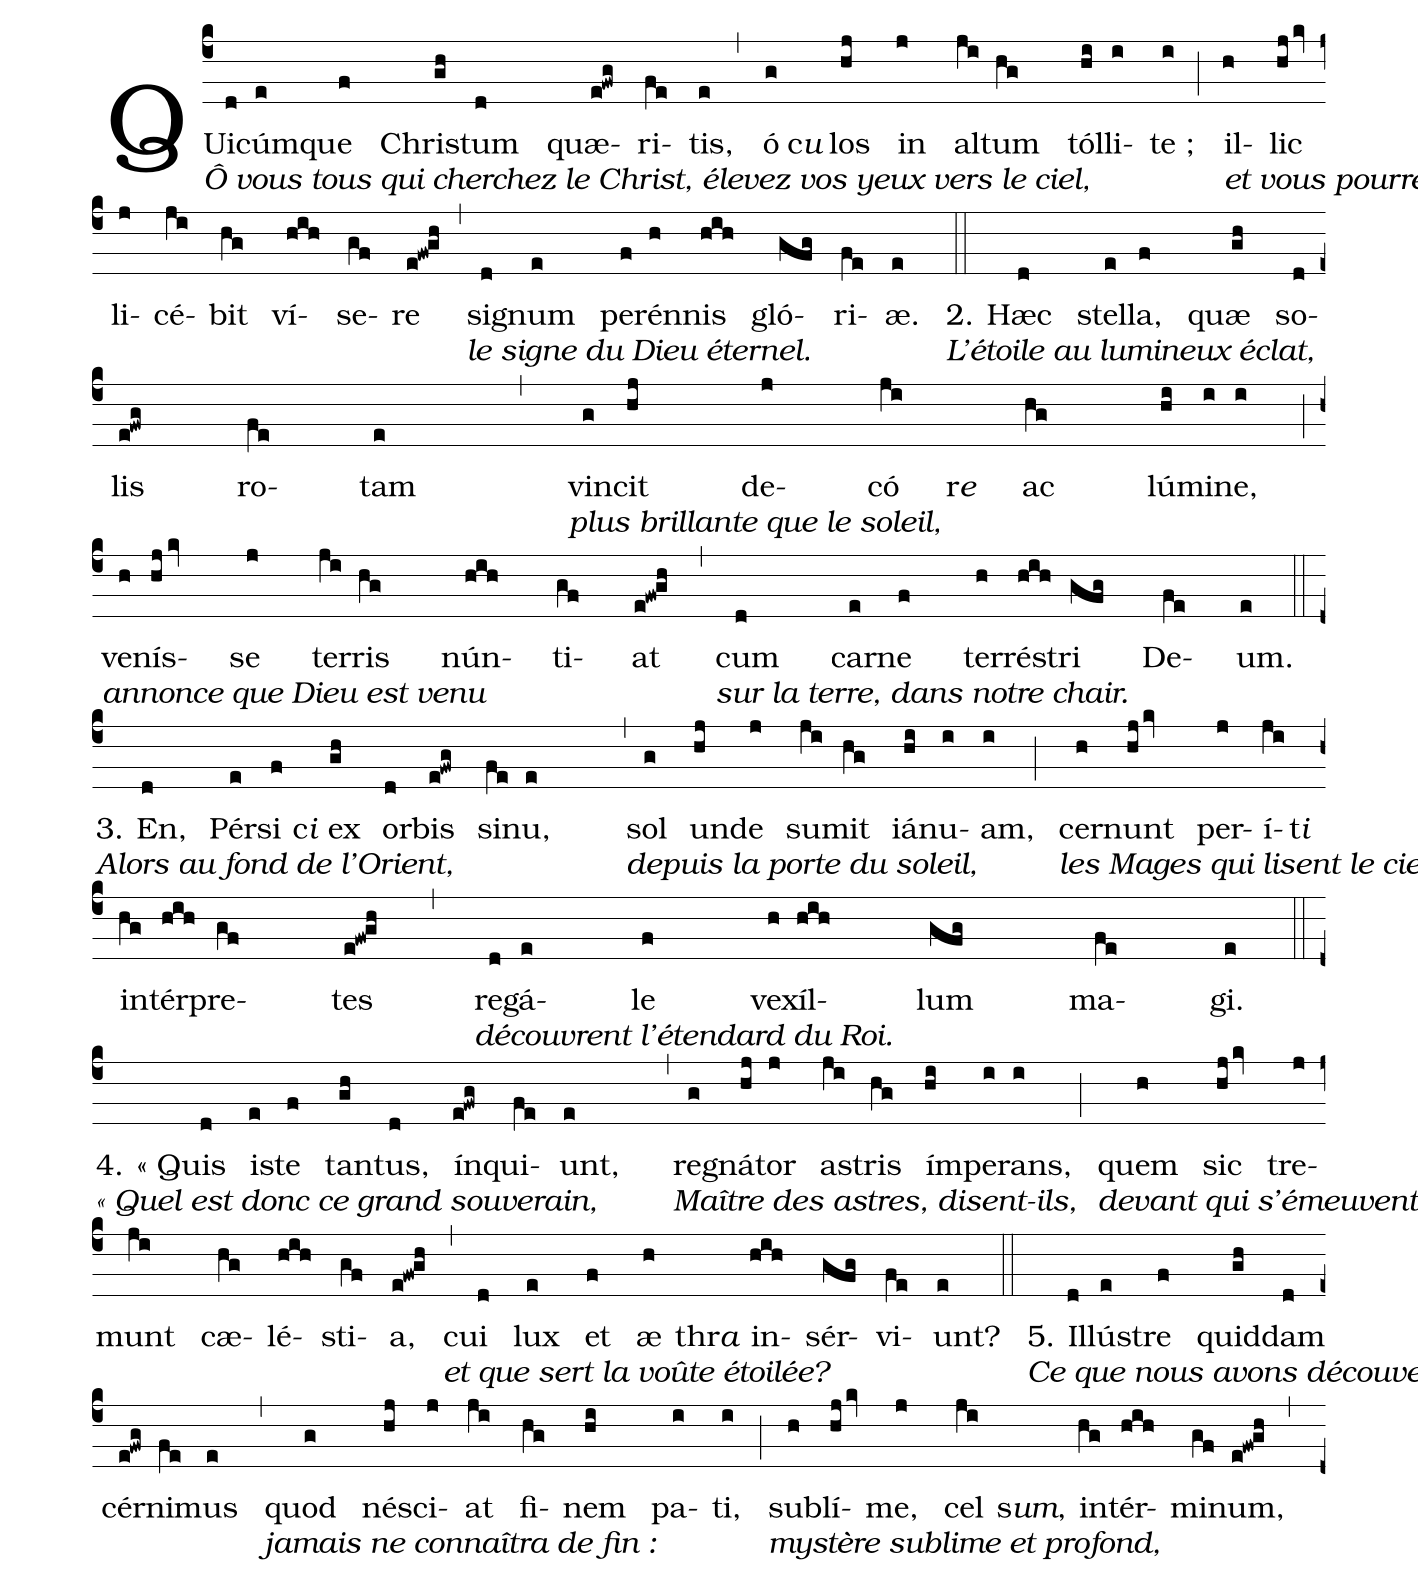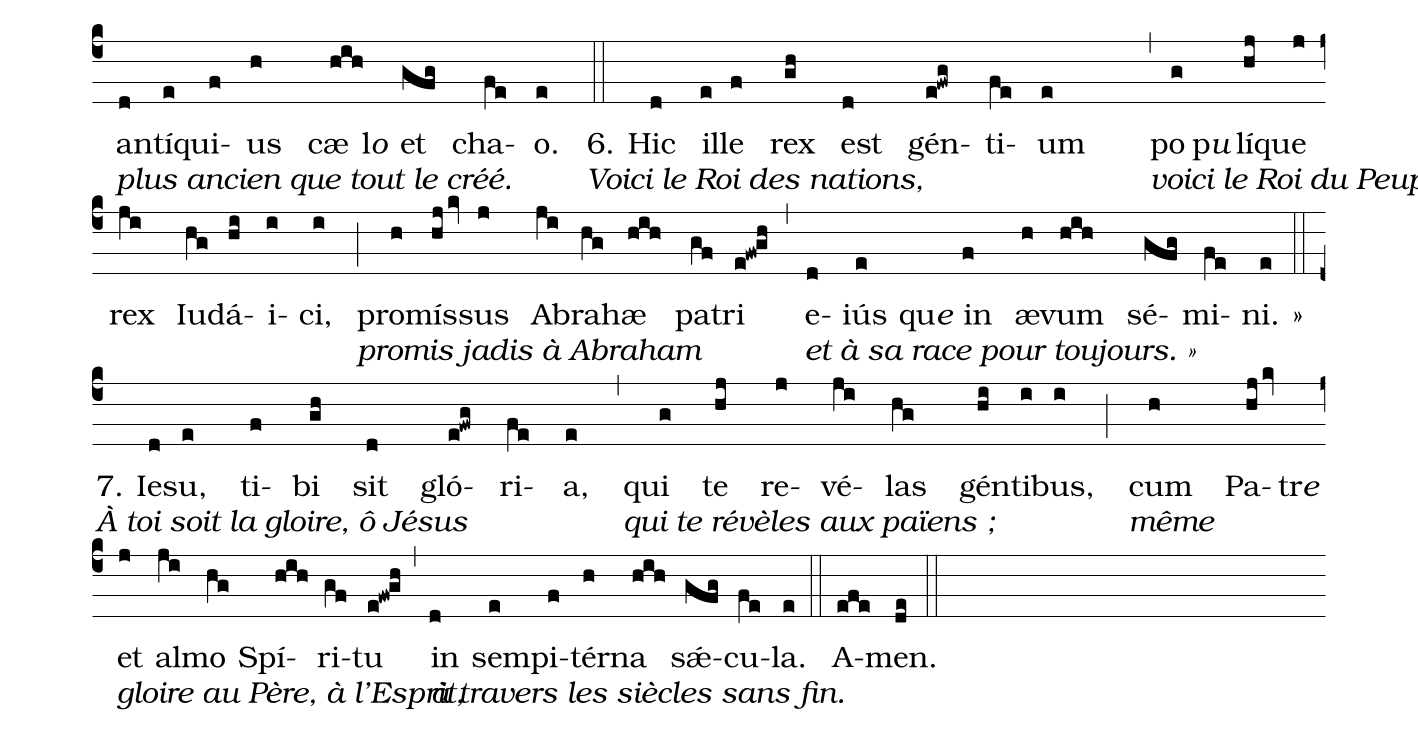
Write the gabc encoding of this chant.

%%
(c4)

 QUi[Ô vous tous qui cherchez le Christ, élevez vos yeux vers le ciel,](d)cúm(e)que(f) Chri(gh)stum(d) quæ(e!fwg)ri(fe)tis,(e) (,)
   ó(g)c<i>u</i>()los(hj) in(j) al(ji)tum(hg) tól(hi)li(i)te ;(i) (;)
  il[et vous pourrez y contempler       ](h)lic(hj/kv) li(j)cé(ji)bit(hg) ví(hih)se(gf)re(e!fw!gh) (,)
  si[le signe du Dieu éternel.          ](d)gnum(e) per(f)én(h)nis(hih) gló(gfg)ri(fe)æ.(e) (::)

2. Hæc[L'étoile au lumineux éclat,        ](d) stel(e)la,(f) quæ(gh) so(d)lis(e!fwg) ro(fe)tam(e////) (,)
 vin[plus brillante que le soleil,      ](g)cit(hj) de(j)có(ji)r<i>e</i>() ac(hg) lú(hi)mi(i)ne,(i) (;) (z)
  ve[annonce que Dieu est venu          ](h)nís(hj/kv)se(j) ter(ji)ris(hg) nún(hih)ti(gf)at(e!fw!gh) (,)
 cum[sur la terre, dans notre chair.    ](d) car(e)ne(f) ter(h)ré(hih)stri(gfg) De(fe)um.(e) (::) (z)

3. En,[Alors au fond de l'Orient,         ](d) Pér(e)si(f)c<i>i</i>() ex(gh) or(d)bis(e!fwg) si(fe)nu,(e////////////) (,)
 sol[depuis la porte du soleil,         ](g) un(hj)de(j) su(ji)mit(hg) iá(hi)nu(i)am,(i) (;)
 cer[les Mages qui lisent le ciel,      ](h)nunt(hj/kv) per(j)í(ji)t<i>i</i>() in(hg)tér(hih)pre(gf)tes(e!fw!gh) (,)
  re[découvrent l'étendard du Roi.      ](d)gá(e)le(f) ve(h)xíl(hih)lum(gfg) ma(fe)gi.(e) (::) (z)

4. « Quis[« Quel est donc ce grand souverain,](d) i(e)ste(f) tan(gh)tus,(d) ín(e!fwg)qui(fe)unt,(e////////////) (,)
  re[Maître des astres, disent-ils,     ](g)gná(hj)tor(j) a(ji)stris(hg) ím(hi)pe(i)rans,(i) (;)
quem[devant qui s'émeuvent les cieux    ](h) sic(hj/kv) tre(j)munt(ji) cæ(hg)lé(hih)sti(gf)a,(e!fw!gh) (,)
 cui[et que sert la voûte étoilée?      ](d) lux(e) et(f) æ(h)thr<i>a</i>() in(hih)sér(gfg)vi(fe)unt?(e) (::)

5.  Il[Ce que nous avons découvert        ](d)lú(e)stre(f) quid(gh)dam(d) cér(e!fwg)ni(fe)mus(e) (,)
quod[jamais ne connaîtra de fin :       ](g) né(hj)sci(j)at(ji) fi(hg)nem(hi) pa(i)ti,(i) (;)
 sub[mystère sublime et profond,        ](h)lí(hj/kv)me,(j) cel(ji)s<i>um</i>,() in(hg)tér(hih)mi(gf)num,(e!fw!gh) (,)
  an[plus ancien que tout le créé.      ](d)tí(e)qui(f)us(h) cæ(hih)l<i>o</i>() et(gfg) cha(fe)o.(e) (::)

6. Hic[Voici le Roi des nations,          ](d) il(e)le(f) rex(gh) est(d) gén(e!fwg)ti(fe)um(e////////////) (,)
  po[voici le Roi du Peuple Juif,       ](g)p<i>u</i>()lí(hj)que(j) rex(ji) Iu(hg)dá(hi)i(i)ci,(i) (;)
 pro[promis jadis à Abraham             ](h)mís(hj/kv)sus(j) A(ji)bra(hg)hæ(hih) pa(gf)tri(e!fw!gh) (,)
   e[et à sa race pour toujours. »      ](d)iús(e)qu<i>e</i>() in(f) æ(h)vum(hih) sé(gfg)mi(fe)ni. »(e) (::) (z)

7.  Ie[À toi soit la gloire, ô Jésus      ](d)su,(e) ti(f)bi(gh) sit(d) gló(e!fwg)ri(fe)a,(e) (,)
 qui[qui te révèles aux païens ;        ](g) te(hj) re(j)vé(ji)las(hg) gén(hi)ti(i)bus,(i) (;)
 cum[même    ](h) Pa(hj/kv)tr<i>e</i>() (z) et[gloire au Père, à l'Esprit,](j) al(ji)mo(hg) Spí(hih)ri(gf)tu(e!fw!gh) (,)
  in[à travers les siècles sans fin.    ](d) sem(e)pi(f)tér(h)na(hih) s<sp>'ae</sp>(gfg)cu(fe)la.(e) (::)

A(efe)men.(de) (::)
